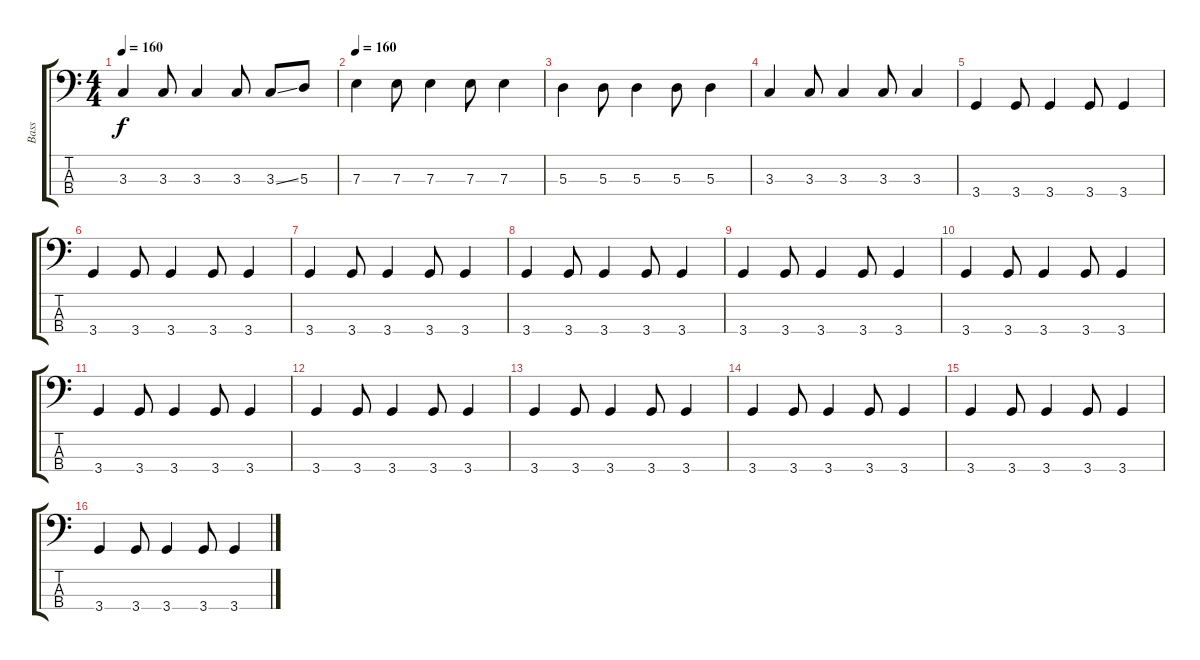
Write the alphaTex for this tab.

\track ("Bass" "Bass") {instrument electricbassfinger}
\staff {score tabs}
\tuning (G2 D2 A1 E1) {hide}
\ts (4 4)
\tempo 160
\clef f4
\ks c
3.3.4{dy f} 3.3.8 3.3.4 3.3.8 3.3{ss}.8 5.3.8 |
\tempo 160
7.3.4 7.3.8 7.3.4 7.3.8 7.3.4 |
5.3.4 5.3.8 5.3.4 5.3.8 5.3.4 |
3.3.4 3.3.8 3.3.4 3.3.8 3.3.4 |
3.4.4 3.4.8 3.4.4 3.4.8 3.4.4 |
3.4.4 3.4.8 3.4.4 3.4.8 3.4.4 |
3.4.4 3.4.8 3.4.4 3.4.8 3.4.4 |
3.4.4 3.4.8 3.4.4 3.4.8 3.4.4 |
3.4.4 3.4.8 3.4.4 3.4.8 3.4.4 |
3.4.4 3.4.8 3.4.4 3.4.8 3.4.4 |
3.4.4 3.4.8 3.4.4 3.4.8 3.4.4 |
3.4.4 3.4.8 3.4.4 3.4.8 3.4.4 |
3.4.4 3.4.8 3.4.4 3.4.8 3.4.4 |
3.4.4 3.4.8 3.4.4 3.4.8 3.4.4 |
3.4.4 3.4.8 3.4.4 3.4.8 3.4.4 |
3.4.4 3.4.8 3.4.4 3.4.8 3.4.4
